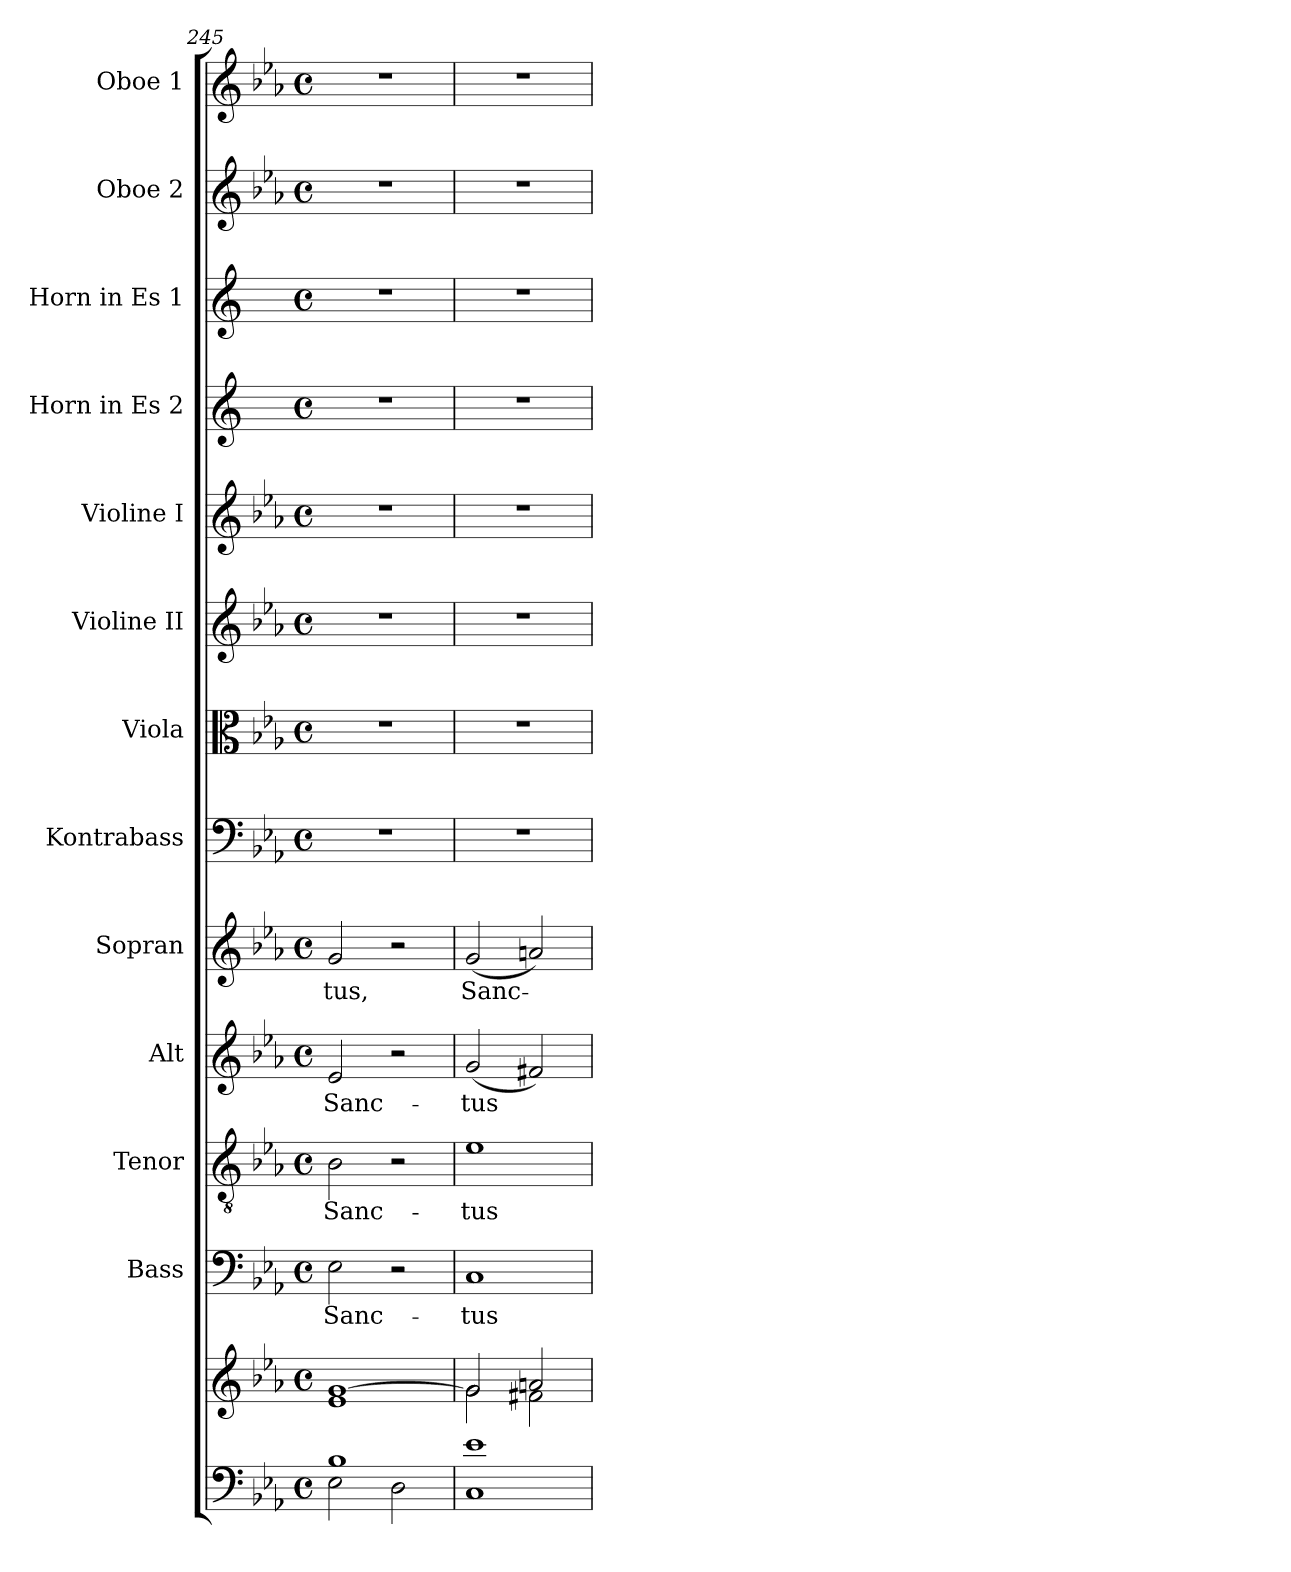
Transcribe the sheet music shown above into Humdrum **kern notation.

**kern	**kern	**kern	**text	**kern	**text	**kern	**text	**kern	**text	**kern	**kern	**kern	**kern	**kern	**kern	**kern	**kern
*part13	*part13	*part12	*part12	*part11	*part11	*part10	*part10	*part9	*part9	*part8	*part7	*part6	*part5	*part4	*part3	*part2	*part1
*staff14	*staff13	*staff12	*staff12	*staff11	*staff11	*staff10	*staff10	*staff9	*staff9	*staff8	*staff7	*staff6	*staff5	*staff4	*staff3	*staff2	*staff1
*	*	*I"Bass	*	*I"Tenor	*	*I"Alt	*	*I"Sopran	*	*I"Kontrabass	*I"Viola	*I"Violine II	*I"Violine I	*I"Horn in Es 2	*I"Horn in Es 1	*I"Oboe 2	*I"Oboe 1
*	*	*I'B.	*	*I'T.	*	*I'A.	*	*I'S.	*	*I'Kb.	*I'Vla.	*I'Vl. II	*I'Vl. I	*I'Hr. 2	*I'Hr. 1	*I'Ob. 2	*I'Ob. 1
*clefF4	*clefG2	*clefF4	*	*clefGv2	*	*clefG2	*	*clefG2	*	*clefF4	*clefC3	*clefG2	*clefG2	*clefG2	*clefG2	*clefG2	*clefG2
*	*	*	*	*	*	*	*	*	*	*ITrd7c12	*	*	*	*ITrd5c9	*ITrd5c9	*	*
*k[b-e-a-]	*k[b-e-a-]	*k[b-e-a-]	*	*k[b-e-a-]	*	*k[b-e-a-]	*	*k[b-e-a-]	*	*k[b-e-a-]	*k[b-e-a-]	*k[b-e-a-]	*k[b-e-a-]	*k[b-e-a-]	*k[b-e-a-]	*k[b-e-a-]	*k[b-e-a-]
*E-:	*E-:	*E-:	*	*E-:	*	*E-:	*	*E-:	*	*E-:	*E-:	*E-:	*E-:	*E-:	*E-:	*E-:	*E-:
*M4/4	*M4/4	*M4/4	*	*M4/4	*	*M4/4	*	*M4/4	*	*M4/4	*M4/4	*M4/4	*M4/4	*M4/4	*M4/4	*M4/4	*M4/4
*met(c)	*met(c)	*met(c)	*	*met(c)	*	*met(c)	*	*met(c)	*	*met(c)	*met(c)	*met(c)	*met(c)	*met(c)	*met(c)	*met(c)	*met(c)
=245	=245	=245	=245	=245	=245	=245	=245	=245	=245	=245	=245	=245	=245	=245	=245	=245	=245
*^	*^	*	*	*	*	*	*	*	*	*	*	*	*	*	*	*	*
!	!	!	!	!	!LO:LY:b	!	!LO:LY:b	!	!LO:LY:b	!	!LO:LY:b	!	!	!	!	!	!	!	!
1B-	2E-\	[>1g	1e-	2E-\	Sanc-	2B-\	Sanc-	2e-/	Sanc-	2g/	-tus,	1r	1r	1r	1r	1r	1r	1r	1r
.	2D\	.	.	2r	.	2r	.	2r	.	2r	.	.	.	.	.	.	.	.	.
=246	=246	=246	=246	=246	=246	=246	=246	=246	=246	=246	=246	=246	=246	=246	=246	=246	=246	=246	=246
!	!	!	!	!	!LO:LY:b	!	!LO:LY:b	!	!LO:LY:b	!	!LO:LY:b	!	!	!	!	!	!	!	!
1e-	1C	2g/]	2g\	1C	-tus	1e-	-tus	(<2g/	-tus	(<2g/	Sanc-	1r	1r	1r	1r	1r	1r	1r	1r
.	.	2an/	2f#X\	.	.	.	.	2f#X/)	.	2an/)	.	.	.	.	.	.	.	.	.
*v	*v	*	*	*	*	*	*	*	*	*	*	*	*	*	*	*	*	*	*
*	*v	*v	*	*	*	*	*	*	*	*	*	*	*	*	*	*	*	*
=	=	=	=	=	=	=	=	=	=	=	=	=	=	=	=	=	=
*-	*-	*-	*-	*-	*-	*-	*-	*-	*-	*-	*-	*-	*-	*-	*-	*-	*-
